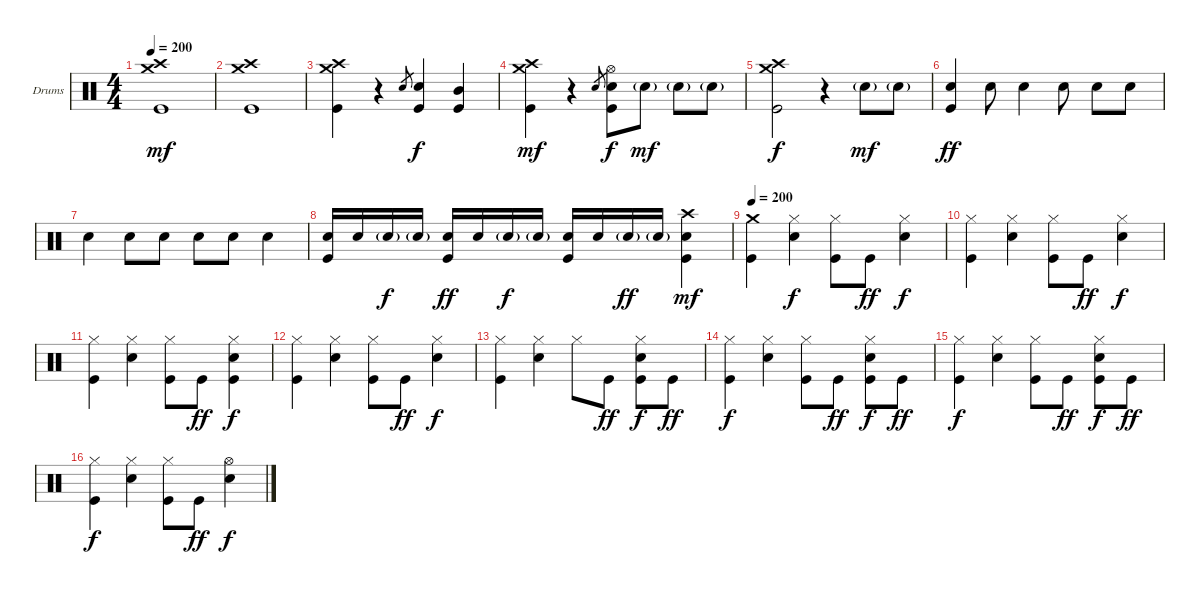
\bracketExtendMode groupsimilarinstruments
\firstSystemTrackNameOrientation horizontal
\otherSystemsTrackNameOrientation horizontal
\track ("Drumkit" "Drums") {instrument percussion}
\staff {score}
\articulation defaults
\ts (4 4)
\tempo 200
\clef neutral
\ks c
("Crash medium (hit)" "Crash high (hit)" "Kick (hit)").1{dy mf} |
("Crash medium (hit)" "Crash high (hit)" "Kick (hit)").1 |
("Crash medium (hit)" "Crash high (hit)" "Kick (hit)").4 r.4 "Snare (hit) 2".8{gr} ("Snare (hit) 2" "Kick (hit)").4{dy f} ("Mid Tom (hit)" "Kick (hit)").4 |
("Crash medium (hit)" "Crash high (hit)" "Kick (hit)").4{dy mf} r.4 "Snare (hit) 2".8{gr} ("Hi-Hat (open)" "Snare (hit) 2" "Kick (hit)").8{dy f} "Snare (hit) 2"{g}.8{dy mf} "Snare (hit) 2"{g}.8 "Snare (hit) 2"{g}.8 |
("Crash medium (hit)" "Crash high (hit)" "Kick (hit)").2{dy f} r.4 "Snare (hit) 2"{g}.8{dy mf} "Snare (hit) 2"{g}.8 |
("Snare (hit) 2" "Kick (hit)").4{dy ff} "Snare (hit) 2".8 "Snare (hit) 2".4 "Snare (hit) 2".8 "Snare (hit) 2".8 "Snare (hit) 2".8 |
"Snare (hit) 2".4 "Snare (hit) 2".8 "Snare (hit) 2".8 "Snare (hit) 2".8 "Snare (hit) 2".8 "Snare (hit) 2".4 |
("Snare (hit) 2" "Kick (hit)").16 "Snare (hit) 2".16 "Snare (hit) 2"{g}.16{dy f} "Snare (hit) 2"{g}.16 ("Snare (hit) 2" "Kick (hit)").16{dy ff} "Snare (hit) 2".16 "Snare (hit) 2"{g}.16{dy f} "Snare (hit) 2"{g}.16 ("Snare (hit) 2" "Kick (hit)").16 "Snare (hit) 2".16 "Snare (hit) 2"{g}.16{dy ff} "Snare (hit) 2"{g}.16 ("Crash high (hit)" "Snare (hit) 2" "Kick (hit)").4{dy mf} |
\tempo 200
("Crash medium (hit)" "Kick (hit)").4 ("Hi-Hat (closed)" "Snare (hit) 2").4{dy f} ("Hi-Hat (closed)" "Kick (hit)").8 "Kick (hit)".8{dy ff} ("Hi-Hat (closed)" "Snare (hit) 2").4{dy f} |
("Hi-Hat (closed)" "Kick (hit)").4 ("Hi-Hat (closed)" "Snare (hit) 2").4 ("Hi-Hat (closed)" "Kick (hit)").8 "Kick (hit)".8{dy ff} ("Hi-Hat (closed)" "Snare (hit) 2").4{dy f} |
("Hi-Hat (closed)" "Kick (hit)").4 ("Hi-Hat (closed)" "Snare (hit) 2").4 ("Hi-Hat (closed)" "Kick (hit)").8 "Kick (hit)".8{dy ff} ("Hi-Hat (closed)" "Snare (hit) 2" "Kick (hit)").4{dy f} |
("Hi-Hat (closed)" "Kick (hit)").4 ("Hi-Hat (closed)" "Snare (hit) 2").4 ("Hi-Hat (closed)" "Kick (hit)").8 "Kick (hit)".8{dy ff} ("Hi-Hat (closed)" "Snare (hit) 2").4{dy f} |
("Hi-Hat (closed)" "Kick (hit)").4 ("Hi-Hat (closed)" "Snare (hit) 2").4 "Hi-Hat (closed)".8 "Kick (hit)".8{dy ff} ("Hi-Hat (closed)" "Snare (hit) 2" "Kick (hit)").8{dy f} "Kick (hit)".8{dy ff} |
("Hi-Hat (closed)" "Kick (hit)").4{dy f} ("Hi-Hat (closed)" "Snare (hit) 2").4 ("Hi-Hat (closed)" "Kick (hit)").8 "Kick (hit)".8{dy ff} ("Hi-Hat (closed)" "Snare (hit) 2" "Kick (hit)").8{dy f} "Kick (hit)".8{dy ff} |
("Hi-Hat (closed)" "Kick (hit)").4{dy f} ("Hi-Hat (closed)" "Snare (hit) 2").4 ("Hi-Hat (closed)" "Kick (hit)").8 "Kick (hit)".8{dy ff} ("Hi-Hat (closed)" "Snare (hit) 2" "Kick (hit)").8{dy f} "Kick (hit)".8{dy ff} |
("Hi-Hat (closed)" "Kick (hit)").4{dy f} ("Hi-Hat (closed)" "Snare (hit) 2").4 ("Hi-Hat (closed)" "Kick (hit)").8 "Kick (hit)".8{dy ff} ("Hi-Hat (open)" "Snare (hit) 2").4{dy f}
